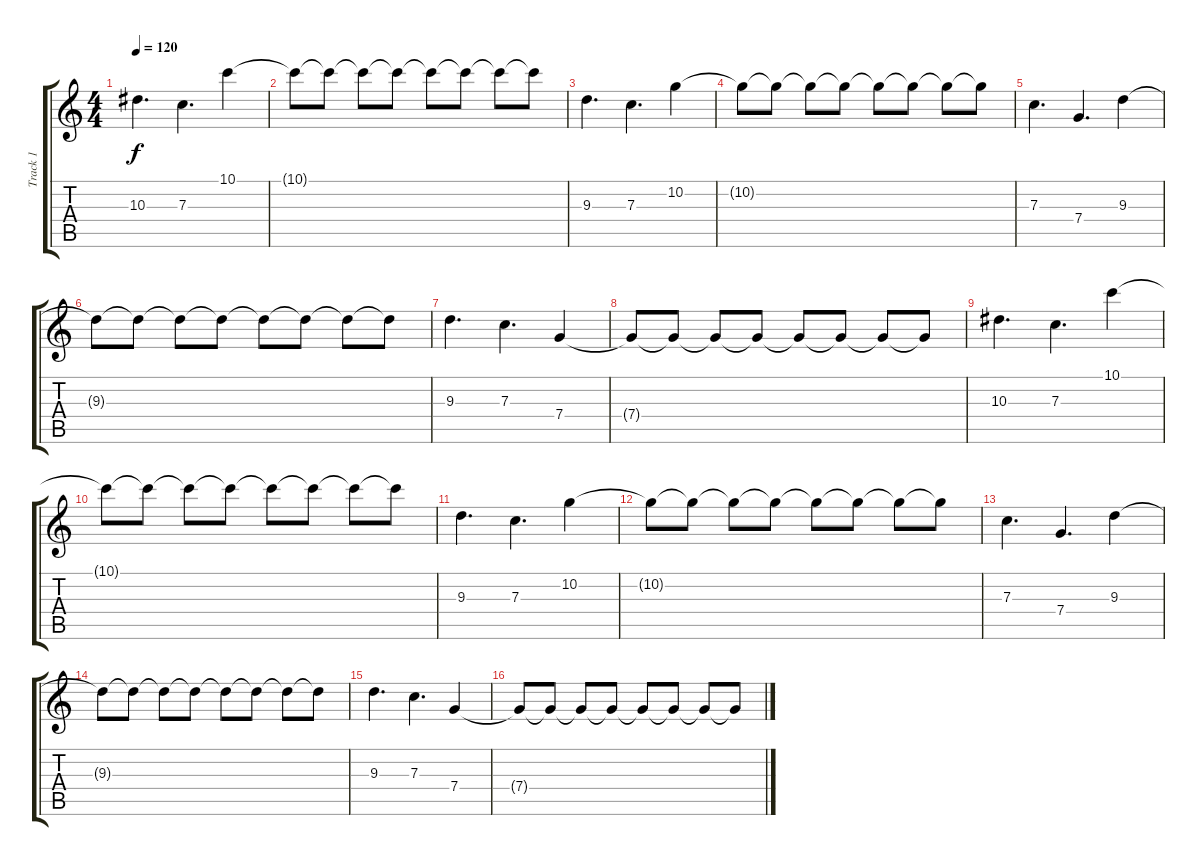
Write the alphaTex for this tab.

\track ("Track 1" "Track 1") {instrument distortionguitar}
\staff {score tabs}
\tuning (D4 A3 F3 C3 G2 C2) {hide}
\ts (4 4)
\tempo 120
\clef g2
\ks c
10.3.4{d dy f instrument electricguitarclean} 7.3.4{d} 10.1.4 |
10.1{t}.8 10.1{t}.8 10.1{t}.8 10.1{t}.8 10.1{t}.8 10.1{t}.8 10.1{t}.8 10.1{t}.8 |
9.3.4{d} 7.3.4{d} 10.2.4 |
10.2{t}.8 10.2{t}.8 10.2{t}.8 10.2{t}.8 10.2{t}.8 10.2{t}.8 10.2{t}.8 10.2{t}.8 |
7.3.4{d} 7.4.4{d} 9.3.4 |
9.3{t}.8 9.3{t}.8 9.3{t}.8 9.3{t}.8 9.3{t}.8 9.3{t}.8 9.3{t}.8 9.3{t}.8 |
9.3.4{d} 7.3.4{d} 7.4.4 |
7.4{t}.8 7.4{t}.8 7.4{t}.8 7.4{t}.8 7.4{t}.8 7.4{t}.8 7.4{t}.8 7.4{t}.8 |
10.3.4{d instrument electricguitarclean} 7.3.4{d} 10.1.4 |
10.1{t}.8 10.1{t}.8 10.1{t}.8 10.1{t}.8 10.1{t}.8 10.1{t}.8 10.1{t}.8 10.1{t}.8 |
9.3.4{d} 7.3.4{d} 10.2.4 |
10.2{t}.8 10.2{t}.8 10.2{t}.8 10.2{t}.8 10.2{t}.8 10.2{t}.8 10.2{t}.8 10.2{t}.8 |
7.3.4{d} 7.4.4{d} 9.3.4 |
9.3{t}.8 9.3{t}.8 9.3{t}.8 9.3{t}.8 9.3{t}.8 9.3{t}.8 9.3{t}.8 9.3{t}.8 |
9.3.4{d} 7.3.4{d} 7.4.4 |
7.4{t}.8 7.4{t}.8 7.4{t}.8 7.4{t}.8 7.4{t}.8 7.4{t}.8 7.4{t}.8 7.4{t}.8
